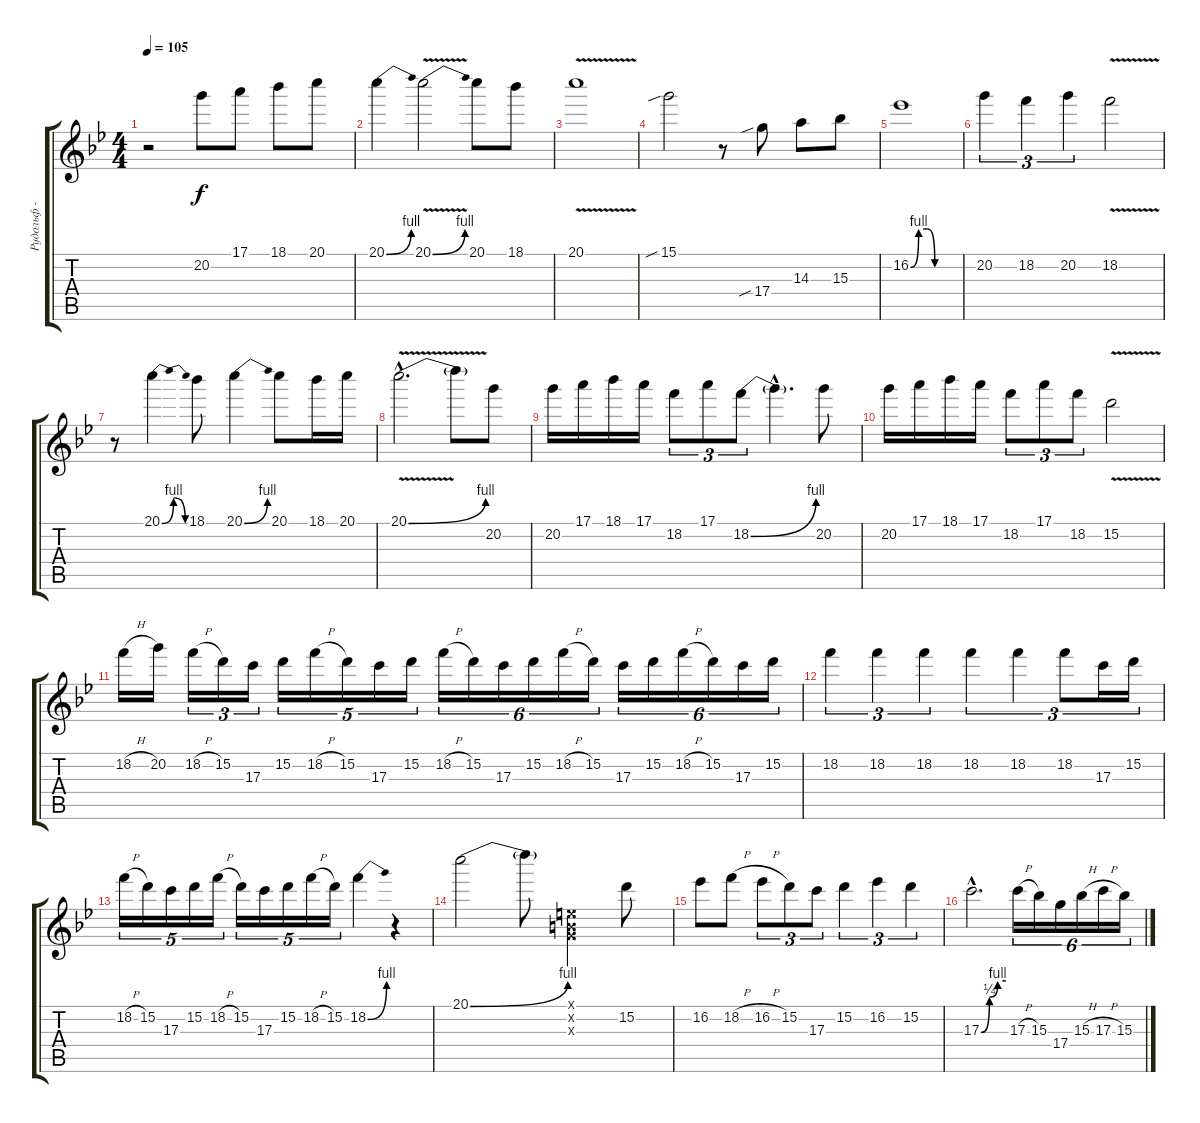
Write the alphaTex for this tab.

\track ("Рудольф - Flying V" "Рудольф - ") {instrument overdrivenguitar}
\staff {score tabs}
\tuning (E4 B3 G3 D3 A2 E2) {hide}
\ts (4 4)
\tempo 105
\clef g2
\ks gminor
r.2{dy f} 20.2.8 17.1.8 18.1.8 20.1.8 |
20.1{be (bend 0 0 60 4)}.4 20.1{be (bend 0 0 60 4) v}.2 20.1.8 18.1.8 |
20.1{v}.1 |
15.1{sib}.2 r.8 17.4{sib}.8 14.3.8 15.3.8 |
16.2{be (custom 0 0 10 4 20 4 30 0 60 0)}.1 |
20.2.4{tu (3 2)} 18.2.4{tu (3 2)} 20.2.4{tu (3 2)} 18.2{v}.2 |
r.8 20.1{be (bendrelease 0 0 15 4 30 4 60 0)}.4 18.1.8 20.1{be (bend 0 0 60 4)}.4 20.1.8 18.1.16 20.1.16 |
20.1{be (bend 0 0 60 4) v hac}.2{d} 20.1{t}.8 20.2.8 |
20.2.16 17.1.16 18.1.16 17.1.16 18.2.8{tu (3 2)} 17.1.8{tu (3 2)} 18.2{be (bend 0 0 60 4)}.8{tu (3 2)} 18.2{hac t}.4{d} 20.2.8 |
20.2.16 17.1.16 18.1.16 17.1.16 18.2.8{tu (3 2)} 17.1.8{tu (3 2)} 18.2.8{tu (3 2)} 15.2{v}.2 |
18.2{h}.16 20.2.16 18.2{h}.16{tu (3 2)} 15.2.16{tu (3 2)} 17.3.16{tu (3 2)} 15.2.16{tu (5 4)} 18.2{h}.16{tu (5 4)} 15.2.16{tu (5 4)} 17.3.16{tu (5 4)} 15.2.16{tu (5 4)} 18.2{h}.16{tu (6 4)} 15.2.16{tu (6 4)} 17.3.16{tu (6 4)} 15.2.16{tu (6 4)} 18.2{h}.16{tu (6 4)} 15.2.16{tu (6 4)} 17.3.16{tu (6 4)} 15.2.16{tu (6 4)} 18.2{h}.16{tu (6 4)} 15.2.16{tu (6 4)} 17.3.16{tu (6 4)} 15.2.16{tu (6 4)} |
18.2.4{tu (3 2)} 18.2.4{tu (3 2)} 18.2.4{tu (3 2)} 18.2.4{tu (3 2)} 18.2.4{tu (3 2)} 18.2.8{tu (3 2)} 17.3.16{tu (3 2)} 15.2.16{tu (3 2)} |
18.2{h}.16{tu (5 4)} 15.2.16{tu (5 4)} 17.3.16{tu (5 4)} 15.2.16{tu (5 4)} 18.2{h}.16{tu (5 4)} 15.2.16{tu (5 4)} 17.3.16{tu (5 4)} 15.2.16{tu (5 4)} 18.2{h}.16{tu (5 4)} 15.2.16{tu (5 4)} 18.2{be (bend 0 0 60 4)}.4 r.4 |
20.1{be (bend 0 0 60 4)}.2 20.1{t}.8 (0.1{x} 0.2{x} 0.3{x}).4 15.2.8 |
16.2.8 18.2{h}.8 16.2{h}.8{tu (3 2)} 15.2.8{tu (3 2)} 17.3.8{tu (3 2)} 15.2.4{tu (3 2)} 16.2.4{tu (3 2)} 15.2.4{tu (3 2)} |
17.3{be (custom 0 0 20 1 40 4 60 4) hac}.2{d} 17.3{h}.16{tu (6 4)} 15.3.16{tu (6 4)} 17.4.16{tu (6 4)} 15.3{h}.16{tu (6 4)} 17.3{h}.16{tu (6 4)} 15.3.16{tu (6 4)}
